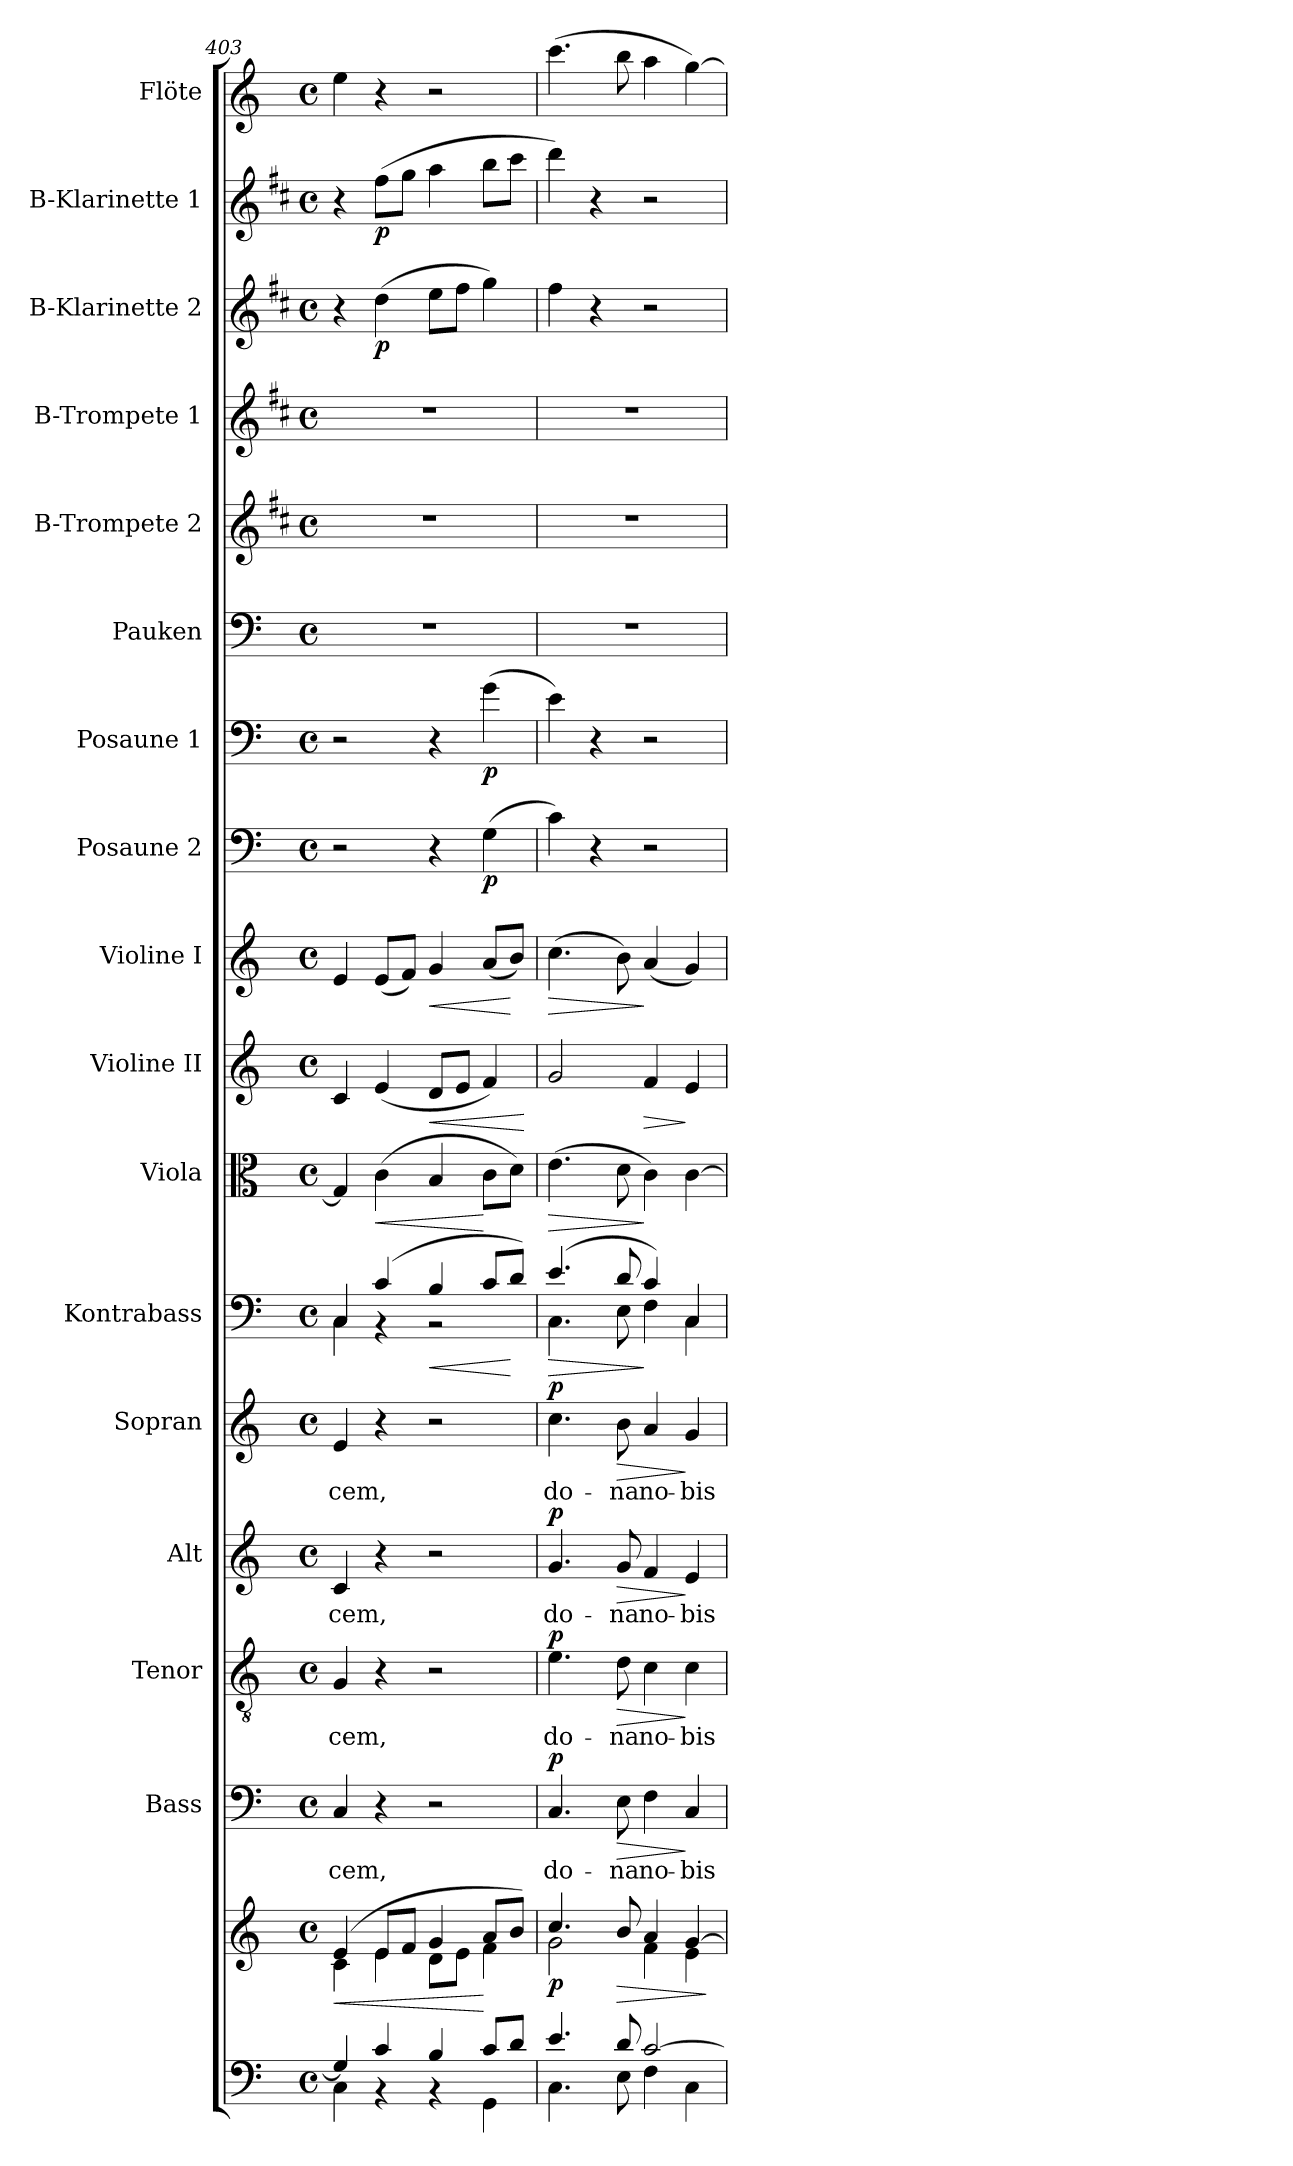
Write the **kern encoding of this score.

**kern	**kern	**dynam	**kern	**text	**dynam	**kern	**text	**dynam	**kern	**text	**dynam	**kern	**text	**dynam	**kern	**dynam	**kern	**dynam	**kern	**dynam	**kern	**dynam	**kern	**dynam	**kern	**dynam	**kern	**kern	**kern	**kern	**dynam	**kern	**dynam	**kern
*part17	*part17	*part17	*part16	*part16	*part16	*part15	*part15	*part15	*part14	*part14	*part14	*part13	*part13	*part13	*part12	*part12	*part11	*part11	*part10	*part10	*part9	*part9	*part8	*part8	*part7	*part7	*part6	*part5	*part4	*part3	*part3	*part2	*part2	*part1
*staff18	*staff17	*staff17/18	*staff16	*staff16	*staff16	*staff15	*staff15	*staff15	*staff14	*staff14	*staff14	*staff13	*staff13	*staff13	*staff12	*staff12	*staff11	*staff11	*staff10	*staff10	*staff9	*staff9	*staff8	*staff8	*staff7	*staff7	*staff6	*staff5	*staff4	*staff3	*staff3	*staff2	*staff2	*staff1
*	*	*	*I"Bass	*	*	*I"Tenor	*	*	*I"Alt	*	*	*I"Sopran	*	*	*I"Kontrabass	*	*I"Viola	*	*I"Violine II	*	*I"Violine I	*	*I"Posaune 2	*	*I"Posaune 1	*	*I"Pauken	*I"B-Trompete 2	*I"B-Trompete 1	*I"B-Klarinette 2	*	*I"B-Klarinette 1	*	*I"Flöte
*	*	*	*I'B.	*	*	*I'T.	*	*	*I'A.	*	*	*I'S.	*	*	*I'Kb.	*	*I'Vla.	*	*I'Vl. II	*	*I'Vl. I	*	*I'Pos. 2	*	*I'Pos. 1	*	*I'Pk.	*I'B Trp. 2	*I'B Trp. 1	*I'B Kl. 2	*	*I'B Kl. 1	*	*I'Fl.
*clefF4	*clefG2	*	*clefF4	*	*	*clefGv2	*	*	*clefG2	*	*	*clefG2	*	*	*clefF4	*	*clefC3	*	*clefG2	*	*clefG2	*	*clefF4	*	*clefF4	*	*clefF4	*clefG2	*clefG2	*clefG2	*	*clefG2	*	*clefG2
*	*	*	*	*	*	*	*	*	*	*	*	*	*	*	*ITrd7c12	*	*	*	*	*	*	*	*	*	*	*	*	*ITrd1c2	*ITrd1c2	*ITrd1c2	*	*ITrd1c2	*	*
*k[]	*k[]	*	*k[]	*	*	*k[]	*	*	*k[]	*	*	*k[]	*	*	*k[]	*	*k[]	*	*k[]	*	*k[]	*	*k[]	*	*k[]	*	*k[]	*k[]	*k[]	*k[]	*	*k[]	*	*k[]
*C:	*C:	*	*C:	*	*	*C:	*	*	*C:	*	*	*C:	*	*	*C:	*	*C:	*	*C:	*	*C:	*	*C:	*	*C:	*	*C:	*C:	*C:	*C:	*	*C:	*	*C:
*M4/4	*M4/4	*	*M4/4	*	*	*M4/4	*	*	*M4/4	*	*	*M4/4	*	*	*M4/4	*	*M4/4	*	*M4/4	*	*M4/4	*	*M4/4	*	*M4/4	*	*M4/4	*M4/4	*M4/4	*M4/4	*	*M4/4	*	*M4/4
*met(c)	*met(c)	*	*met(c)	*	*	*met(c)	*	*	*met(c)	*	*	*met(c)	*	*	*met(c)	*	*met(c)	*	*met(c)	*	*met(c)	*	*met(c)	*	*met(c)	*	*met(c)	*met(c)	*met(c)	*met(c)	*	*met(c)	*	*met(c)
=403	=403	=403	=403	=403	=403	=403	=403	=403	=403	=403	=403	=403	=403	=403	=403	=403	=403	=403	=403	=403	=403	=403	=403	=403	=403	=403	=403	=403	=403	=403	=403	=403	=403	=403
*^	*	*	*	*	*	*	*	*	*	*	*	*	*	*	*	*	*	*	*	*	*	*	*	*	*	*	*	*	*	*	*	*	*	*
!	!	!	!LO:HP:b	!	!LO:LY:b	!	!	!LO:LY:b	!	!	!LO:LY:b	!	!	!LO:LY:b	!	!	!	!	!	!	!	!	!	!	!	!	!	!	!	!	!	!	!	!	!
*	*	*^	*	*	*	*	*	*	*	*	*	*	*	*	*	*^	*	*	*	*	*	*	*	*	*	*	*	*	*	*	*	*	*	*	*
4G/]	4C\	(4e/	4c\	<	4C/	-cem,	.	4G/	-cem,	.	4c/	-cem,	.	4e/	-cem,	.	4CC/	4CC\	.	4G/]	.	4c/	.	4e/	.	2r	.	2r	.	1r	1r	1r	4r	.	4r	.	4ee\
!	!	!	!	!	!	!	!	!	!	!	!	!	!	!	!	!	!	!	!	!	!LO:HP:b	!	!	!	!	!	!	!	!	!	!	!	!	!LO:DY:b	!	!LO:DY:b	!
4c/	4rAA	8e/L	4e\	.	4r	.	.	4r	.	.	4r	.	.	4r	.	.	(4C/	4rBB	.	(>4c\	<	(<4e/	.	(<8e/L	.	.	.	.	.	.	.	.	(>4cc\	p	(>8ee\L	p	4r
.	.	8f/J	.	.	.	.	.	.	.	.	.	.	.	.	.	.	.	.	.	.	.	.	.	8f/J)	.	.	.	.	.	.	.	.	.	.	8ff\J	.	.
!	!	!	!	!	!	!	!	!	!	!	!	!	!	!	!	!	!	!	!LO:HP:b	!	!	!	!LO:HP:b	!	!LO:HP:b	!	!	!	!	!	!	!	!	!	!	!	!
4B/	4rAA	4g/	8d\L	.	2r	.	.	2r	.	.	2r	.	.	2r	.	.	4BB/	2rBB	<	4B/	.	8d/L	<	4g/	<	4r	.	4r	.	.	.	.	8dd\L	.	4gg\	.	2r
.	.	.	8e\J	.	.	.	.	.	.	.	.	.	.	.	.	.	.	.	.	.	.	8e/J	.	.	.	.	.	.	.	.	.	.	8ee\J	.	.	.	.
!	!	!	!	!	!	!	!	!	!	!	!	!	!	!	!	!	!	!	!	!	!	!	!	!	!	!	!LO:DY:b	!	!LO:DY:b	!	!	!	!	!	!	!	!
8c/L	4GG\	8a/L	4f\	[	.	.	.	.	.	.	.	.	.	.	.	.	8C/L	.	.	8c\L	[	4f/)	.	(<8a/L	.	(>4G\	p	(>4g\	p	.	.	.	4ff\)	.	8aa\L	.	.
8d/J	.	8b/J)	.	.	.	.	.	.	.	.	.	.	.	.	.	.	8D/J)	.	[	8d\J)	.	.	.	8b/J)	[	.	.	.	.	.	.	.	.	.	8bb\J	.	.
*v	*v	*	*	*	*	*	*	*	*	*	*	*	*	*	*	*	*v	*v	*	*	*	*	*	*	*	*	*	*	*	*	*	*	*	*	*	*	*
*	*v	*v	*	*	*	*	*	*	*	*	*	*	*	*	*	*	*	*	*	*	*	*	*	*	*	*	*	*	*	*	*	*	*	*	*
.	.	.	.	.	.	.	.	.	.	.	.	.	.	.	.	.	.	.	.	[	.	.	.	.	.	.	.	.	.	.	.	.	.	.
!!LO:PB:g=z
=404	=404	=404	=404	=404	=404	=404	=404	=404	=404	=404	=404	=404	=404	=404	=404	=404	=404	=404	=404	=404	=404	=404	=404	=404	=404	=404	=404	=404	=404	=404	=404	=404	=404	=404
*^	*^	*	*	*	*	*	*	*	*	*	*	*	*	*	*	*	*	*	*	*	*	*	*	*	*	*	*	*	*	*	*	*	*	*
!	!	!	!	!LO:DY:b	!	!LO:LY:b	!LO:DY:a	!	!LO:LY:b	!LO:DY:a	!	!LO:LY:b	!LO:DY:a	!	!LO:LY:b	!LO:DY:a	!	!LO:HP:b	!	!LO:HP:b	!	!	!	!LO:HP:b	!	!	!	!	!	!	!	!	!	!	!	!
*	*	*	*	*	*	*	*	*	*	*	*	*	*	*	*	*	*^	*	*	*	*	*	*	*	*	*	*	*	*	*	*	*	*	*	*	*
4.e/	4.C\	4.cc/	2g\	p	4.C/	do-	p	4.e\	do-	p	4.g/	do-	p	4.cc\	do-	p	(4.E/	4.CC\	>	(>4.e\	>	2g/	.	(>4.cc\	>	4c\)	.	4e\)	.	1r	1r	1r	4ee\	.	4ccc\)	.	(>4.ccc\
.	.	.	.	.	.	.	.	.	.	.	.	.	.	.	.	.	.	.	.	.	.	.	.	.	.	4r	.	4r	.	.	.	.	4r	.	4r	.	.
!	!	!	!	!LO:HP:b	!	!LO:LY:b	!LO:HP:b	!	!LO:LY:b	!LO:HP:b	!	!LO:LY:b	!LO:HP:b	!	!LO:LY:b	!LO:HP:b	!	!	!	!	!	!	!	!	!	!	!	!	!	!	!	!	!	!	!	!	!
8d/	8E\	8b/	.	>	8E\	-na	>	8d\	-na	>	8g/	-na	>	8b\	-na	>	8D/	8EE\	.	8d\	.	.	.	8b\)	.	.	.	.	.	.	.	.	.	.	.	.	8bb\
!	!	!	!	!	!	!LO:LY:b	!	!	!LO:LY:b	!	!	!LO:LY:b	!	!	!LO:LY:b	!	!	!	!	!	!	!	!LO:HP:b	!	!	!	!	!	!	!	!	!	!	!	!	!	!
[>2c/	4F\	4a/	4f\	.	4F\	no-	.	4c\	no-	.	4f/	no-	.	4a/	no-	.	4C/)	4FF\	]	4c\)	]	4f/	>	(<4a/	]	2r	.	2r	.	.	.	.	2r	.	2r	.	4aa\
!	!	!	!	!	!	!LO:LY:b	!	!	!LO:LY:b	!	!	!LO:LY:b	!	!	!LO:LY:b	!	!	!	!	!	!	!	!	!	!	!	!	!	!	!	!	!	!	!	!	!	!
.	4C\	[>4g/	4e\	.	4C/	-bis	]	4c\	-bis	]	4e/	-bis	]	4g/	-bis	]	4CC/	4CC\	.	[4c\	.	4e/	]	4g/)	.	.	.	.	.	.	.	.	.	.	.	.	[4gg\)
*v	*v	*	*	*	*	*	*	*	*	*	*	*	*	*	*	*	*v	*v	*	*	*	*	*	*	*	*	*	*	*	*	*	*	*	*	*	*	*
*	*v	*v	*	*	*	*	*	*	*	*	*	*	*	*	*	*	*	*	*	*	*	*	*	*	*	*	*	*	*	*	*	*	*	*	*
.	.	]	.	.	.	.	.	.	.	.	.	.	.	.	.	.	.	.	.	.	.	.	.	.	.	.	.	.	.	.	.	.	.	.
=	=	=	=	=	=	=	=	=	=	=	=	=	=	=	=	=	=	=	=	=	=	=	=	=	=	=	=	=	=	=	=	=	=	=
*-	*-	*-	*-	*-	*-	*-	*-	*-	*-	*-	*-	*-	*-	*-	*-	*-	*-	*-	*-	*-	*-	*-	*-	*-	*-	*-	*-	*-	*-	*-	*-	*-	*-	*-
